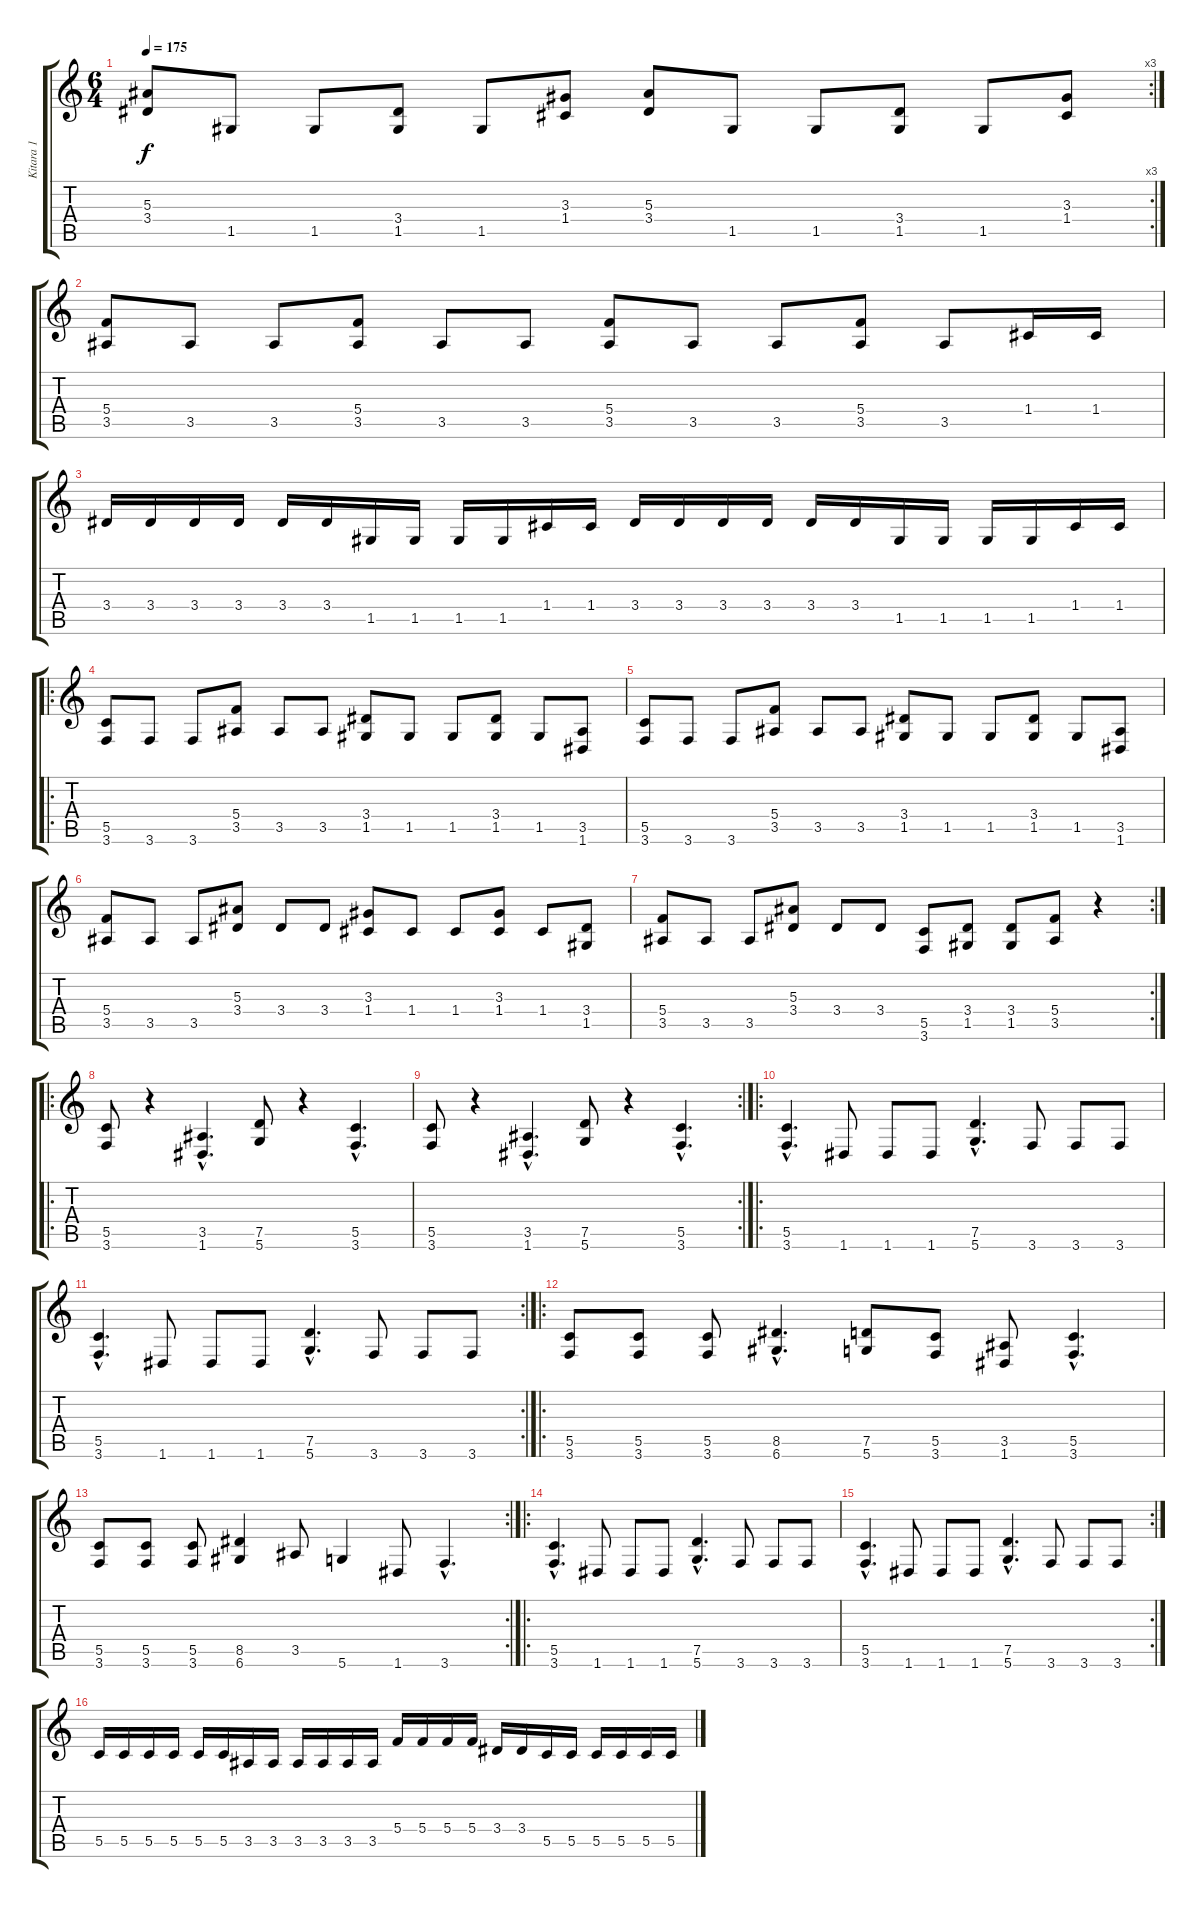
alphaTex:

\track ("Kitara 1" "Kitara 1") {instrument distortionguitar}
\staff {score tabs}
\tuning (D4 A3 F3 C3 G2 D2) {hide}
\rc 3
\ts (6 4)
\tempo 175
\clef g2
\ks c
(5.3 3.4).8{dy f} 1.5.8 1.5.8 (3.4 1.5).8 1.5.8 (3.3 1.4).8 (5.3 3.4).8 1.5.8 1.5.8 (3.4 1.5).8 1.5.8 (3.3 1.4).8 |
(5.4 3.5).8 3.5.8 3.5.8 (5.4 3.5).8 3.5.8 3.5.8 (5.4 3.5).8 3.5.8 3.5.8 (5.4 3.5).8 3.5.8 1.4.16 1.4.16 |
3.4.16 3.4.16 3.4.16 3.4.16 3.4.16 3.4.16 1.5.16 1.5.16 1.5.16 1.5.16 1.4.16 1.4.16 3.4.16 3.4.16 3.4.16 3.4.16 3.4.16 3.4.16 1.5.16 1.5.16 1.5.16 1.5.16 1.4.16 1.4.16 |
\ro
(5.5 3.6).8 3.6.8 3.6.8 (5.4 3.5).8 3.5.8 3.5.8 (3.4 1.5).8 1.5.8 1.5.8 (3.4 1.5).8 1.5.8 (3.5 1.6).8 |
(5.5 3.6).8 3.6.8 3.6.8 (5.4 3.5).8 3.5.8 3.5.8 (3.4 1.5).8 1.5.8 1.5.8 (3.4 1.5).8 1.5.8 (3.5 1.6).8 |
(5.4 3.5).8 3.5.8 3.5.8 (5.3 3.4).8 3.4.8 3.4.8 (3.3 1.4).8 1.4.8 1.4.8 (3.3 1.4).8 1.4.8 (3.4 1.5).8 |
\rc 2
(5.4 3.5).8 3.5.8 3.5.8 (5.3 3.4).8 3.4.8 3.4.8 (5.5 3.6).8 (3.4 1.5).8 (3.4 1.5).8 (5.4 3.5).8 r.4 |
\ro
(5.5 3.6).8 r.4 (3.5{hac} 1.6{hac}).4{d} (7.5 5.6).8 r.4 (5.5{hac} 3.6{hac}).4{d} |
\rc 2
(5.5 3.6).8 r.4 (3.5{hac} 1.6{hac}).4{d} (7.5 5.6).8 r.4 (5.5{hac} 3.6{hac}).4{d} |
\ro
(5.5{hac} 3.6{hac}).4{d} 1.6.8 1.6.8 1.6.8 (7.5{hac} 5.6{hac}).4{d} 3.6.8 3.6.8 3.6.8 |
\rc 2
(5.5{hac} 3.6{hac}).4{d} 1.6.8 1.6.8 1.6.8 (7.5{hac} 5.6{hac}).4{d} 3.6.8 3.6.8 3.6.8 |
\ro
(5.5 3.6).8 (5.5 3.6).8 (5.5 3.6).8 (8.5{hac} 6.6{hac}).4{d} (7.5 5.6).8 (5.5 3.6).8 (3.5 1.6).8 (5.5{hac} 3.6{hac}).4{d} |
\rc 2
(5.5 3.6).8 (5.5 3.6).8 (5.5 3.6).8 (8.5 6.6).4 3.5.8 5.6.4 1.6.8 3.6{hac}.4{d} |
\ro
(5.5{hac} 3.6{hac}).4{d} 1.6.8 1.6.8 1.6.8 (7.5{hac} 5.6{hac}).4{d} 3.6.8 3.6.8 3.6.8 |
\rc 2
(5.5{hac} 3.6{hac}).4{d} 1.6.8 1.6.8 1.6.8 (7.5{hac} 5.6{hac}).4{d} 3.6.8 3.6.8 3.6.8 |
5.5.16 5.5.16 5.5.16 5.5.16 5.5.16 5.5.16 3.5.16 3.5.16 3.5.16 3.5.16 3.5.16 3.5.16 5.4.16 5.4.16 5.4.16 5.4.16 3.4.16 3.4.16 5.5.16 5.5.16 5.5.16 5.5.16 5.5.16 5.5.16
